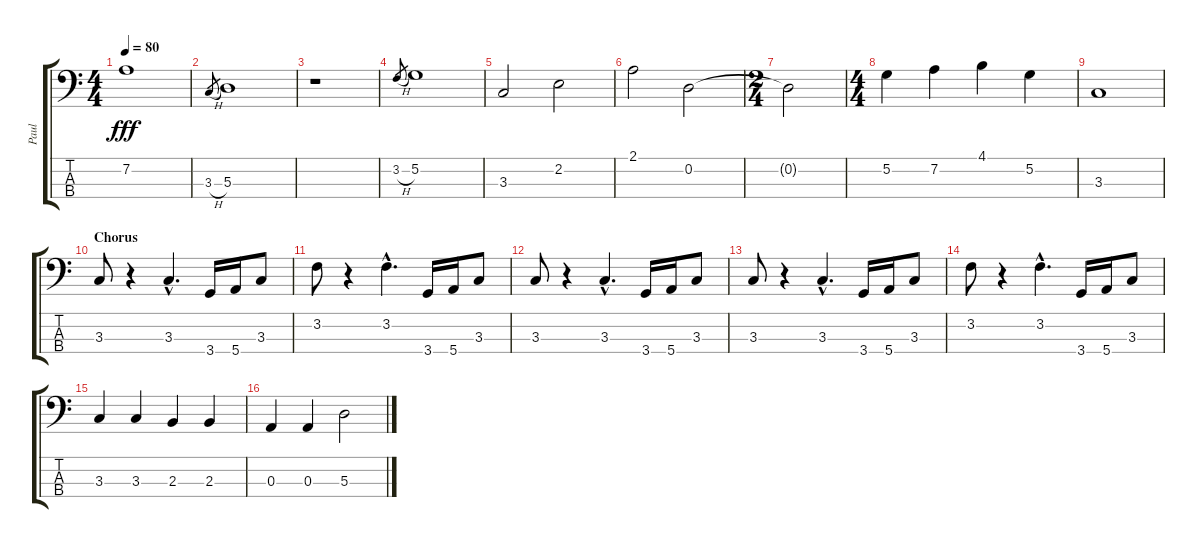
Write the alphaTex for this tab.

\track ("Paul" "Paul") {instrument acousticbass}
\staff {score tabs}
\tuning (G2 D2 A1 E1) {hide}
\ts (4 4)
\tempo 80
\clef f4
\ks c
7.2{t}.1{dy fff} |
3.3{h}.8{gr} 5.3.1 |
r.1 |
3.2{h}.8{gr} 5.2.1 |
3.3.2 2.2.2 |
2.1.2 0.2.2 |
\ts (2 4)
0.2{t}.2 |
\ts (4 4)
5.2.4 7.2.4 4.1.4 5.2.4 |
3.3.1 |
\section ("" "Chorus")
3.3.8 r.4 3.3{hac}.4{d} 3.4.16 5.4.16 3.3.8 |
3.2.8 r.4 3.2{hac}.4{d} 3.4.16 5.4.16 3.3.8 |
3.3.8 r.4 3.3{hac}.4{d} 3.4.16 5.4.16 3.3.8 |
3.3.8 r.4 3.3{hac}.4{d} 3.4.16 5.4.16 3.3.8 |
3.2.8 r.4 3.2{hac}.4{d} 3.4.16 5.4.16 3.3.8 |
3.3.4 3.3.4 2.3.4 2.3.4 |
0.3.4 0.3.4 5.3.2
